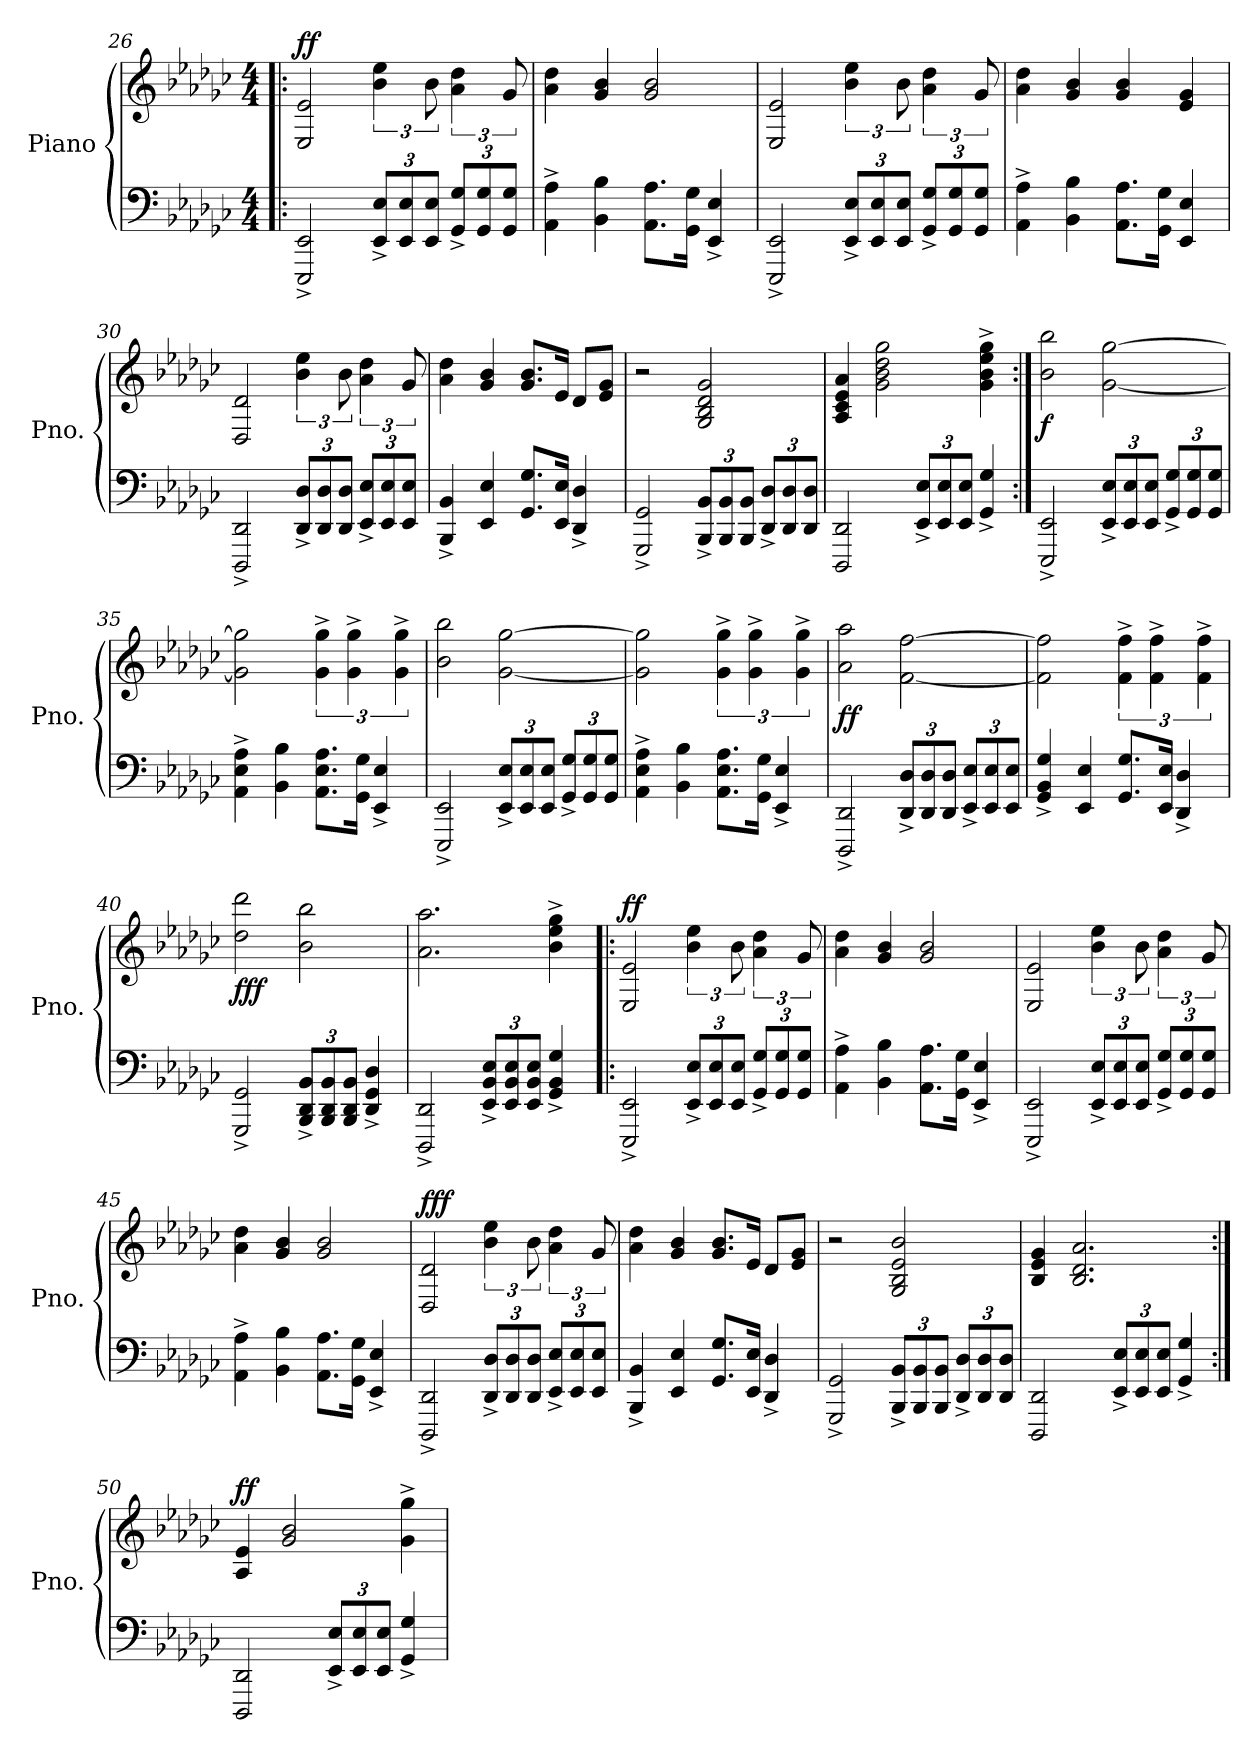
**kern	**kern	**dynam
*part1	*part1	*part1
*staff2	*staff1	*staff1/2
*I"Piano	*	*
*I'Pno.	*	*
*clefF4	*clefG2	*
*k[b-e-a-d-g-c-]	*k[b-e-a-d-g-c-]	*
*M4/4	*M4/4	*
=26!|:	=26!|:	=26!|:
!	!	!LO:DY:a
2EEE-/^ 2EE-/^	2E-/ 2e-/	ff
*Xbrackettup	*	*
12EE-/^ 12E-/^L	6b-\ 6ee-\	.
12EE-/ 12E-/	.	.
12EE-/ 12E-/J	12b-\	.
12GG-/^ 12G-/^L	6a-\ 6dd-\	.
12GG-/ 12G-/	.	.
12GG-/ 12G-/J	12g-/	.
=27	=27	=27
4AA-\^ 4A-\^	4a-\ 4dd-\	.
4BB-\ 4B-\	4g-/ 4b-/	.
8.AA-\ 8.A-\L	2g-/ 2b-/	.
16GG-\ 16G-\Jk	.	.
4EE-/^ 4E-/^	.	.
=28	=28	=28
2EEE-/^ 2EE-/^	2E-/ 2e-/	.
12EE-/^ 12E-/^L	6b-\ 6ee-\	.
12EE-/ 12E-/	.	.
12EE-/ 12E-/J	12b-\	.
12GG-/^ 12G-/^L	6a-\ 6dd-\	.
12GG-/ 12G-/	.	.
12GG-/ 12G-/J	12g-/	.
=29	=29	=29
4AA-\^ 4A-\^	4a-\ 4dd-\	.
4BB-\ 4B-\	4g-/ 4b-/	.
8.AA-\ 8.A-\L	4g-/ 4b-/	.
16GG-\ 16G-\Jk	.	.
4EE-/ 4E-/	4e-/ 4g-/	.
!!LO:LB:g=z
=30	=30	=30
2DDD-/^ 2DD-/^	2D-/ 2d-/	.
12DD-/^ 12D-/^L	6b-\ 6ee-\	.
12DD-/ 12D-/	.	.
12DD-/ 12D-/J	12b-\	.
12EE-/^ 12E-/^L	6a-\ 6dd-\	.
12EE-/ 12E-/	.	.
12EE-/ 12E-/J	12g-/	.
=31	=31	=31
4BBB-/^ 4BB-/^	4a-\ 4dd-\	.
4EE-/ 4E-/	4g-/ 4b-/	.
8.GG-/ 8.G-/L	8.g-/ 8.b-/L	.
16EE-/ 16E-/Jk	16e-/Jk	.
4DD-/^ 4D-/^	8d-/L	.
.	8e-/ 8g-/J	.
=32	=32	=32
2GGG-/^ 2GG-/^	2r	.
12BBB-/^ 12BB-/^L	2G-/ 2B-/ 2d-/ 2g-/	.
12BBB-/ 12BB-/	.	.
12BBB-/ 12BB-/J	.	.
12DD-/^ 12D-/^L	.	.
12DD-/ 12D-/	.	.
12DD-/ 12D-/J	.	.
=33	=33	=33
2DDD-/ 2DD-/	4A-/ 4c-/ 4e-/ 4a-/	.
.	2g-\ 2b-\ 2dd-\ 2gg-\	.
12EE-/^ 12E-/^L	.	.
12EE-/ 12E-/	.	.
12EE-/ 12E-/J	.	.
4GG-/^ 4G-/^	4g-\^ 4b-\^ 4ee-\^ 4gg-\^	.
!!LO:LB:g=z
=34:|!	=34:|!	=34:|!
!	!	!LO:DY:b
2EEE-/^ 2EE-/^	2b-\ 2bb-\	f
12EE-/^ 12E-/^L	[2g-\ [2gg-\	.
12EE-/ 12E-/	.	.
12EE-/ 12E-/J	.	.
12GG-/^ 12G-/^L	.	.
12GG-/ 12G-/	.	.
12GG-/ 12G-/J	.	.
=35	=35	=35
4AA-\^ 4E-\^ 4A-\^	2g-\] 2gg-\]	.
4BB-\ 4B-\	.	.
8.AA-\ 8.E-\ 8.A-\L	6g-\^ 6gg-\^	.
.	6g-\^ 6gg-\^	.
16GG-\ 16G-\Jk	.	.
4EE-/^ 4E-/^	.	.
.	6g-\^ 6gg-\^	.
=36	=36	=36
2EEE-/^ 2EE-/^	2b-\ 2bb-\	.
12EE-/^ 12E-/^L	[2g-\ [2gg-\	.
12EE-/ 12E-/	.	.
12EE-/ 12E-/J	.	.
12GG-/^ 12G-/^L	.	.
12GG-/ 12G-/	.	.
12GG-/ 12G-/J	.	.
=37	=37	=37
4AA-\^ 4E-\^ 4A-\^	2g-\] 2gg-\]	.
4BB-\ 4B-\	.	.
8.AA-\ 8.E-\ 8.A-\L	6g-\^ 6gg-\^	.
.	6g-\^ 6gg-\^	.
16GG-\ 16G-\Jk	.	.
4EE-/^ 4E-/^	.	.
.	6g-\^ 6gg-\^	.
!!LO:LB:g=z
=38	=38	=38
!	!	!LO:DY:b
2DDD-/^ 2DD-/^	2a-\ 2aa-\	ff
12DD-/^ 12D-/^L	[2f\ [2ff\	.
12DD-/ 12D-/	.	.
12DD-/ 12D-/J	.	.
12EE-/^ 12E-/^L	.	.
12EE-/ 12E-/	.	.
12EE-/ 12E-/J	.	.
=39	=39	=39
4GG-/^ 4BB-/^ 4G-/^	2f\] 2ff\]	.
4EE-/ 4E-/	.	.
8.GG-/ 8.G-/L	6f\^ 6ff\^	.
.	6f\^ 6ff\^	.
16EE-/ 16E-/Jk	.	.
4DD-/^ 4D-/^	.	.
.	6f\^ 6ff\^	.
=40	=40	=40
!	!	!LO:DY:b
2GGG-/^ 2GG-/^	2dd-\ 2ddd-\	fff
12BBB-/^ 12DD-/^ 12BB-/^L	2b-\ 2bb-\	.
12BBB-/ 12DD-/ 12BB-/	.	.
12BBB-/ 12DD-/ 12BB-/J	.	.
4DD-/^ 4GG-/^ 4D-/^	.	.
=41	=41	=41
2DDD-/^ 2DD-/^	2.a-\ 2.aa-\	.
12EE-/^ 12BB-/^ 12E-/^L	.	.
12EE-/ 12BB-/ 12E-/	.	.
12EE-/ 12BB-/ 12E-/J	.	.
4GG-/^ 4BB-/^ 4G-/^	4b-\^ 4ee-\^ 4gg-\^	.
!!LO:LB:g=z
=42!|:	=42!|:	=42!|:
!	!	!LO:DY:a
2EEE-/^ 2EE-/^	2E-/ 2e-/	ff
12EE-/^ 12E-/^L	6b-\ 6ee-\	.
12EE-/ 12E-/	.	.
12EE-/ 12E-/J	12b-\	.
12GG-/^ 12G-/^L	6a-\ 6dd-\	.
12GG-/ 12G-/	.	.
12GG-/ 12G-/J	12g-/	.
=43	=43	=43
4AA-\^ 4A-\^	4a-\ 4dd-\	.
4BB-\ 4B-\	4g-/ 4b-/	.
8.AA-\ 8.A-\L	2g-/ 2b-/	.
16GG-\ 16G-\Jk	.	.
4EE-/^ 4E-/^	.	.
=44	=44	=44
2EEE-/^ 2EE-/^	2E-/ 2e-/	.
12EE-/^ 12E-/^L	6b-\ 6ee-\	.
12EE-/ 12E-/	.	.
12EE-/ 12E-/J	12b-\	.
12GG-/^ 12G-/^L	6a-\ 6dd-\	.
12GG-/ 12G-/	.	.
12GG-/ 12G-/J	12g-/	.
=45	=45	=45
4AA-\^ 4A-\^	4a-\ 4dd-\	.
4BB-\ 4B-\	4g-/ 4b-/	.
8.AA-\ 8.A-\L	2g-/ 2b-/	.
16GG-\ 16G-\Jk	.	.
4EE-/^ 4E-/^	.	.
!!LO:LB:g=z
=46	=46	=46
!	!	!LO:DY:a
2DDD-/^ 2DD-/^	2D-/ 2d-/	fff
12DD-/^ 12D-/^L	6b-\ 6ee-\	.
12DD-/ 12D-/	.	.
12DD-/ 12D-/J	12b-\	.
12EE-/^ 12E-/^L	6a-\ 6dd-\	.
12EE-/ 12E-/	.	.
12EE-/ 12E-/J	12g-/	.
=47	=47	=47
4BBB-/^ 4BB-/^	4a-\ 4dd-\	.
4EE-/ 4E-/	4g-/ 4b-/	.
8.GG-/ 8.G-/L	8.g-/ 8.b-/L	.
16EE-/ 16E-/Jk	16e-/Jk	.
4DD-/^ 4D-/^	8d-/L	.
.	8e-/ 8g-/J	.
=48	=48	=48
2GGG-/^ 2GG-/^	2r	.
12BBB-/^ 12BB-/^L	2G-/ 2B-/ 2e-/ 2b-/	.
12BBB-/ 12BB-/	.	.
12BBB-/ 12BB-/J	.	.
12DD-/^ 12D-/^L	.	.
12DD-/ 12D-/	.	.
12DD-/ 12D-/J	.	.
=49	=49	=49
2DDD-/ 2DD-/	4B-/ 4e-/ 4g-/	.
.	2.B-/ 2.d-/ 2.a-/	.
12EE-/^ 12E-/^L	.	.
12EE-/ 12E-/	.	.
12EE-/ 12E-/J	.	.
4GG-/^ 4G-/^	.	.
!!LO:PB:g=z
=50:|!	=50:|!	=50:|!
!	!	!LO:DY:a
2DDD-/ 2DD-/	4A-/ 4e-/	ff
.	2g-/ 2b-/	.
12EE-/^ 12E-/^L	.	.
12EE-/ 12E-/	.	.
12EE-/ 12E-/J	.	.
4GG-/^ 4G-/^	4g-\^ 4gg-\^	.
=	=	=
*-	*-	*-
